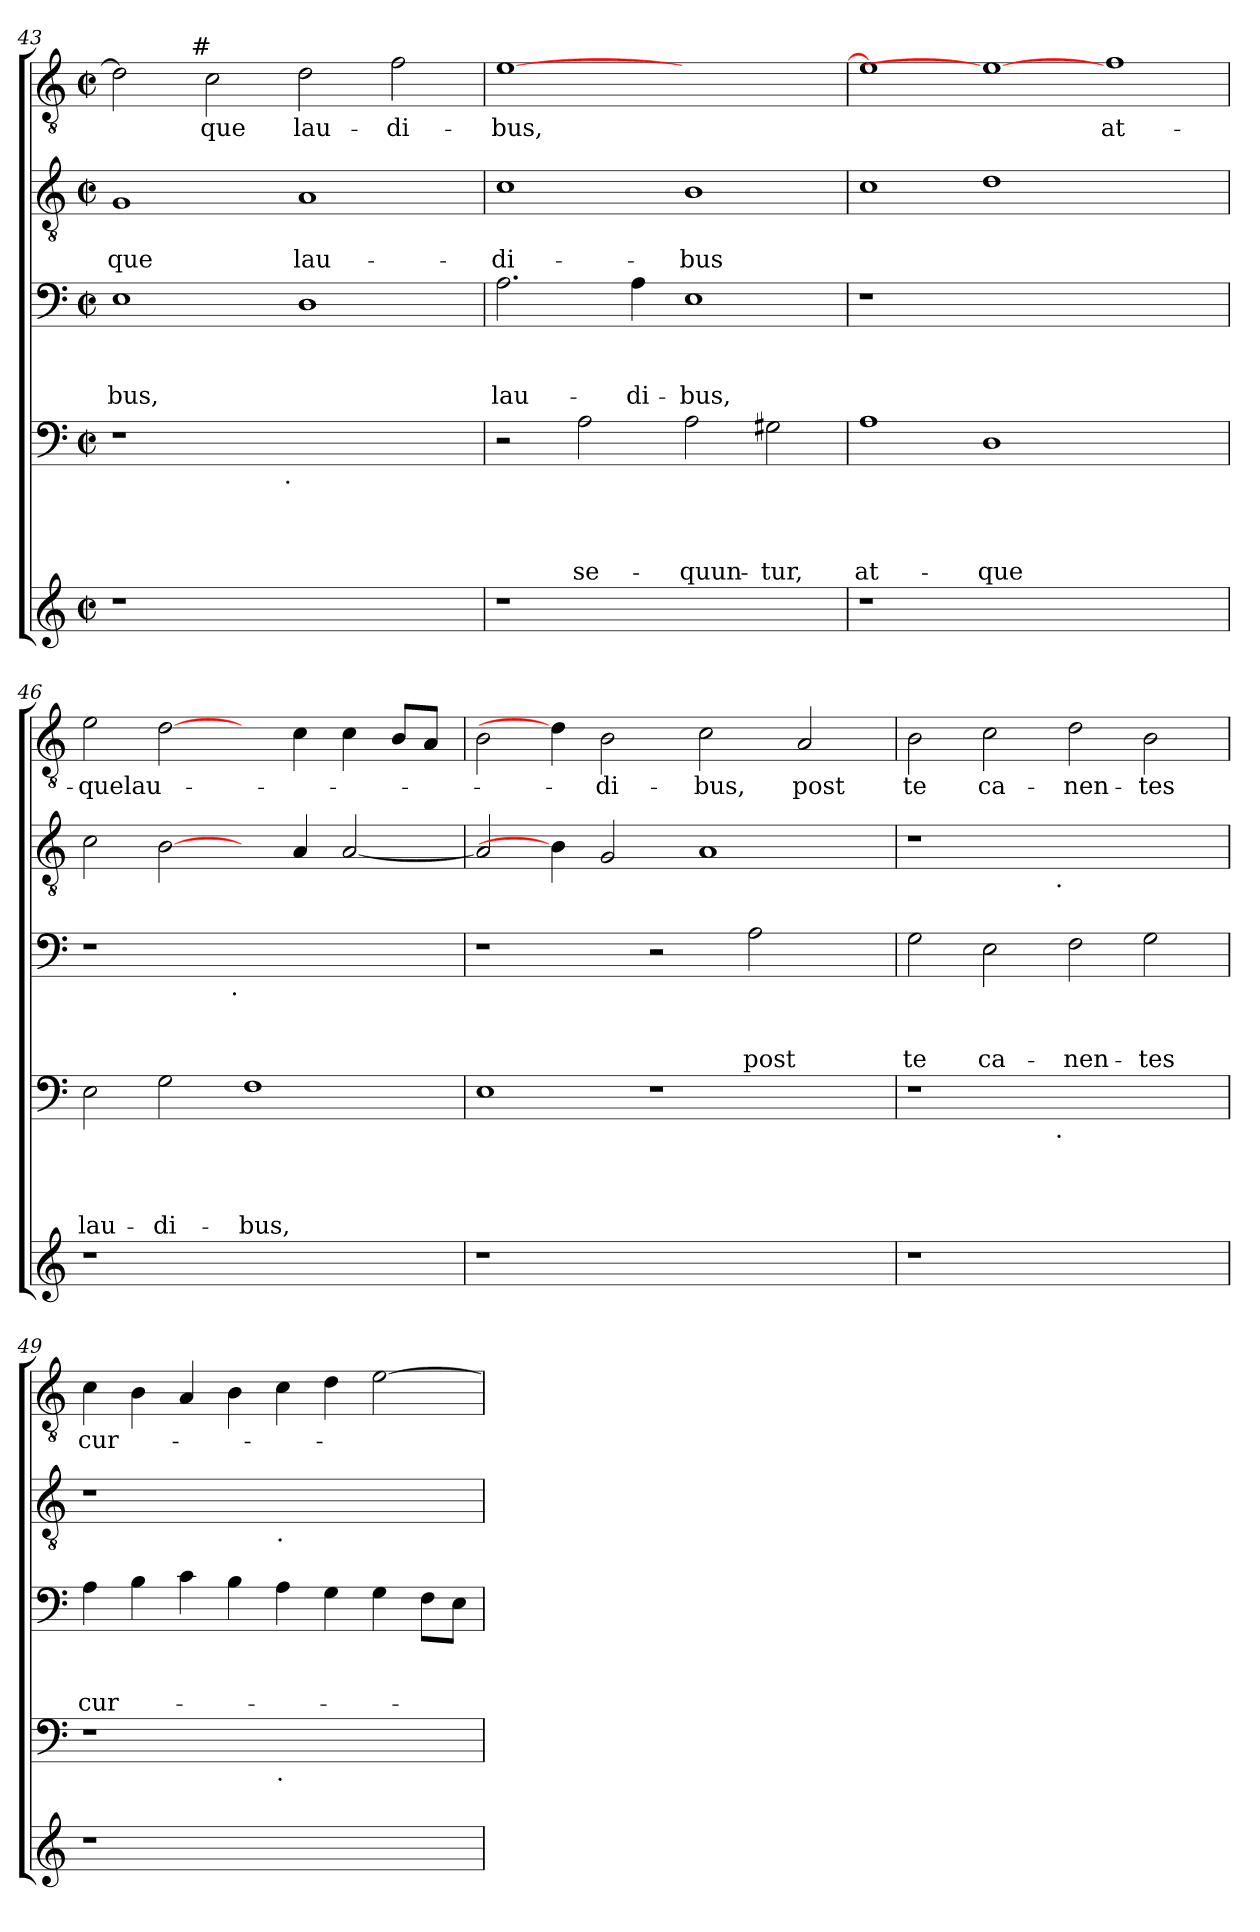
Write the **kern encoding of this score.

**kern	**kern	**text	**text	**text	**text	**kern	**text	**text	**text	**kern	**text	**text	**kern	**text
*part5	*part4	*part4	*part4	*part4	*part4	*part3	*part3	*part3	*part3	*part2	*part2	*part2	*part1	*part1
*staff5	*staff4	*staff4	*staff4	*staff4	*staff4	*staff3	*staff3	*staff3	*staff3	*staff2	*staff2	*staff2	*staff1	*staff1
*clefG2	*clefF4	*	*	*	*	*clefF4	*	*	*	*clefGv2	*	*	*clefGv2	*
*k[]	*k[]	*	*	*	*	*k[]	*	*	*	*k[]	*	*	*k[]	*
*C:	*C:	*	*	*	*	*C:	*	*	*	*C:	*	*	*C:	*
*M2/2	*M2/2	*	*	*	*	*M2/2	*	*	*	*M2/2	*	*	*M2/2	*
*met(c|)	*met(c|)	*	*	*	*	*met(c|)	*	*	*	*met(c|)	*	*	*met(c|)	*
=43	=43	=43	=43	=43	=43	=43	=43	=43	=43	=43	=43	=43	=43	=43
!	!	!	!	!	!	!	!	!	!LO:LY:b	!	!	!LO:LY:b	!	!
*	*^	*	*	*	*	*	*	*	*	*	*	*	*^	*
1r	1r	2ryy	.	.	.	.	1E	.	.	-bus,	1G	.	-que	2d\]	4...ryy	.
!	!	!	!	!	!	!	!	!	!	!	!	!	!	!	!LO:TX:a:t=#	!
.	.	.	.	.	.	.	.	.	.	.	.	.	.	.	1ryy	.
!	!	!	!	!	!	!	!	!	!	!	!	!	!	!	!	!LO:LY:b
.	.	4...ryy	.	.	.	.	.	.	.	.	.	.	.	2c\	.	-que
!	!	!LO:TX:b:t=.	!	!	!	!	!	!	!	!	!	!	!	!	!	!
.	.	1ryy	.	.	.	.	.	.	.	.	.	.	.	.	.	.
!	!	!	!	!	!	!	!	!	!	!	!	!	!LO:LY:b	!	!	!LO:LY:b
1ryy	1ryy	.	.	.	.	.	1D	.	.	.	1A	.	lau-	2d\	.	lau-
.	.	.	.	.	.	.	.	.	.	.	.	.	.	.	2ryy	.
!	!	!	!	!	!	!	!	!	!	!	!	!	!	!	!	!LO:LY:b:rj
.	.	.	.	.	.	.	.	.	.	.	.	.	.	2f\	.	-di-
.	.	32ryy	.	.	.	.	.	.	.	.	.	.	.	.	32ryy	.
=44	=44	=44	=44	=44	=44	=44	=44	=44	=44	=44	=44	=44	=44	=44	=44	=44
!	!	!	!	!	!	!	!	!	!	!LO:LY:b	!	!	!LO:LY:b	!	!	!LO:LY:b
*	*v	*v	*	*	*	*	*	*	*	*	*	*	*	*v	*v	*
1r	2r	.	.	.	.	2.A\	.	.	lau-	1c	.	-di-	[>1e	-bus,
!	!	!	!	!	!LO:LY:b	!	!	!	!	!	!	!	!	!
.	2A\	.	.	.	se-	.	.	.	.	.	.	.	.	.
!	!	!	!	!	!	!	!	!	!LO:LY:b	!	!	!	!	!
.	.	.	.	.	.	4A\	.	.	-di-	.	.	.	.	.
!	!	!	!	!	!LO:LY:b	!	!	!	!LO:LY:b	!	!	!LO:LY:b	!	!
1ryy	2A\	.	.	.	-quun-	1E	.	.	-bus,	1B	.	-bus	1ryy	.
!	!	!	!	!	!LO:LY:b	!	!	!	!	!	!	!	!	!
.	2G#X\	.	.	.	-tur,	.	.	.	.	.	.	.	.	.
=45	=45	=45	=45	=45	=45	=45	=45	=45	=45	=45	=45	=45	=45	=45
!	!	!	!	!	!LO:LY:b	!	!	!	!	!	!	!	!	!
1r	1A	.	.	.	at-	1r	.	.	.	1c	.	.	1e]	.
!	!	!	!	!	!LO:LY:b	!	!	!	!	!	!	!	!	!
0ryy	1D	.	.	.	-que	0ryy	.	.	.	1d	.	.	1e_	.
!	!	!	!	!	!	!	!	!	!	!	!	!	!	!LO:LY:b
.	1ryy	.	.	.	.	.	.	.	.	1ryy	.	.	1f	at-
=46	=46	=46	=46	=46	=46	=46	=46	=46	=46	=46	=46	=46	=46	=46
!	!	!	!	!	!LO:LY:b	!	!	!	!	!	!	!	!	!LO:LY:b
*	*	*	*	*	*	*^	*	*	*	*	*	*	*	*
1r	2E\	.	.	.	lau-	1r	2ryy	.	.	.	2c\	.	.	2e\	-quelau-
!	!	!	!	!	!LO:LY:b	!	!	!	!	!	!	!	!	!	!
.	2G\	.	.	.	-di-	.	4...ryy	.	.	.	[2B\	.	.	[2d\	.
!	!	!	!	!	!	!	!LO:TX:b:t=.	!	!	!	!	!	!	!	!
.	.	.	.	.	.	.	1ryy	.	.	.	.	.	.	.	.
!	!	!	!	!	!LO:LY:b	!	!	!	!	!	!	!	!	!	!
1ryy	1F	.	.	.	-bus,	1ryy	.	.	.	.	4ryy	.	.	4ryy	.
.	.	.	.	.	.	.	.	.	.	.	4A/	.	.	4c\	.
.	.	.	.	.	.	.	.	.	.	.	[<2A/	.	.	4c\	.
.	.	.	.	.	.	.	.	.	.	.	.	.	.	8B/L	.
.	.	.	.	.	.	.	.	.	.	.	.	.	.	8A/J	.
.	.	.	.	.	.	.	32ryy	.	.	.	.	.	.	.	.
*	*	*	*	*	*	*v	*v	*	*	*	*	*	*	*	*
=47	=47	=47	=47	=47	=47	=47	=47	=47	=47	=47	=47	=47	=47	=47
1r	1E	.	.	.	.	1r	.	.	.	2A/]	.	.	2B\	.
.	.	.	.	.	.	.	.	.	.	4B\]	.	.	4d\]	.
!	!	!	!	!	!	!	!	!	!	!	!	!	!	!LO:LY:b
.	.	.	.	.	.	.	.	.	.	2G/	.	.	2B\	-di-
1ryy	1r	.	.	.	.	2r	.	.	.	.	.	.	.	.
!	!	!	!	!	!	!	!	!	!	!	!	!	!	!LO:LY:b
.	.	.	.	.	.	.	.	.	.	1A	.	.	2c\	-bus,
!	!	!	!	!	!	!	!	!	!LO:LY:b	!	!	!	!	!
.	.	.	.	.	.	2A\	.	.	post	.	.	.	.	.
!	!	!	!	!	!	!	!	!	!	!	!	!	!	!LO:LY:b
.	.	.	.	.	.	.	.	.	.	.	.	.	2A/	post
4ryy	4ryy	.	.	.	.	4ryy	.	.	.	.	.	.	.	.
=48	=48	=48	=48	=48	=48	=48	=48	=48	=48	=48	=48	=48	=48	=48
!	!	!	!	!	!	!	!	!	!LO:LY:b	!	!	!	!	!LO:LY:b
*	*^	*	*	*	*	*	*	*	*	*^	*	*	*	*
1r	1r	2ryy	.	.	.	.	2G\	.	.	te	1r	2ryy	.	.	2B\	te
!	!	!	!	!	!	!	!	!	!	!LO:LY:b	!	!	!	!	!	!LO:LY:b
.	.	4...ryy	.	.	.	.	2E\	.	.	ca-	.	4...ryy	.	.	2c\	ca-
!	!	!	!	!	!	!	!	!	!	!	!	!LO:TX:b:t=.	!	!	!	!
!	!	!LO:TX:b:t=.	!	!	!	!	!	!	!	!	!	!	!	!	!	!
.	.	1ryy	.	.	.	.	.	.	.	.	.	1ryy	.	.	.	.
!	!	!	!	!	!	!	!	!	!	!LO:LY:b	!	!	!	!	!	!LO:LY:b
1ryy	1ryy	.	.	.	.	.	2F\	.	.	-nen-	1ryy	.	.	.	2d\	-nen-
!	!	!	!	!	!	!	!	!	!	!LO:LY:b:rj	!	!	!	!	!	!LO:LY:b:rj
.	.	.	.	.	.	.	2G\	.	.	-tes	.	.	.	.	2B\	-tes
.	.	32ryy	.	.	.	.	.	.	.	.	.	32ryy	.	.	.	.
!!LO:PB:g=z
=49	=49	=49	=49	=49	=49	=49	=49	=49	=49	=49	=49	=49	=49	=49	=49	=49
!	!	!	!	!	!	!	!	!	!	!LO:LY:b	!	!	!	!	!	!LO:LY:b
*	*v	*v	*	*	*	*	*	*	*	*	*v	*v	*	*	*	*
1r	1r	.	.	.	.	4A\	.	.	cur-	1r	.	.	4c\	cur-
.	.	.	.	.	.	4B\	.	.	.	.	.	.	4B\	.
.	.	.	.	.	.	4c\	.	.	.	.	.	.	4A/	.
.	.	.	.	.	.	4B\	.	.	.	.	.	.	4B\	.
!	!	!	!	!	!	!	!	!	!	!LO:TX:b:t=.	!	!	!	!
!	!LO:TX:b:t=.	!	!	!	!	!	!	!	!	!	!	!	!	!
1ryy	1ryy	.	.	.	.	4A\	.	.	.	1ryy	.	.	4c\	.
.	.	.	.	.	.	4G\	.	.	.	.	.	.	4d\	.
.	.	.	.	.	.	4G\	.	.	.	.	.	.	[>2e\	.
.	.	.	.	.	.	8F\L	.	.	.	.	.	.	.	.
.	.	.	.	.	.	8E\J	.	.	.	.	.	.	.	.
=	=	=	=	=	=	=	=	=	=	=	=	=	=	=
*-	*-	*-	*-	*-	*-	*-	*-	*-	*-	*-	*-	*-	*-	*-
